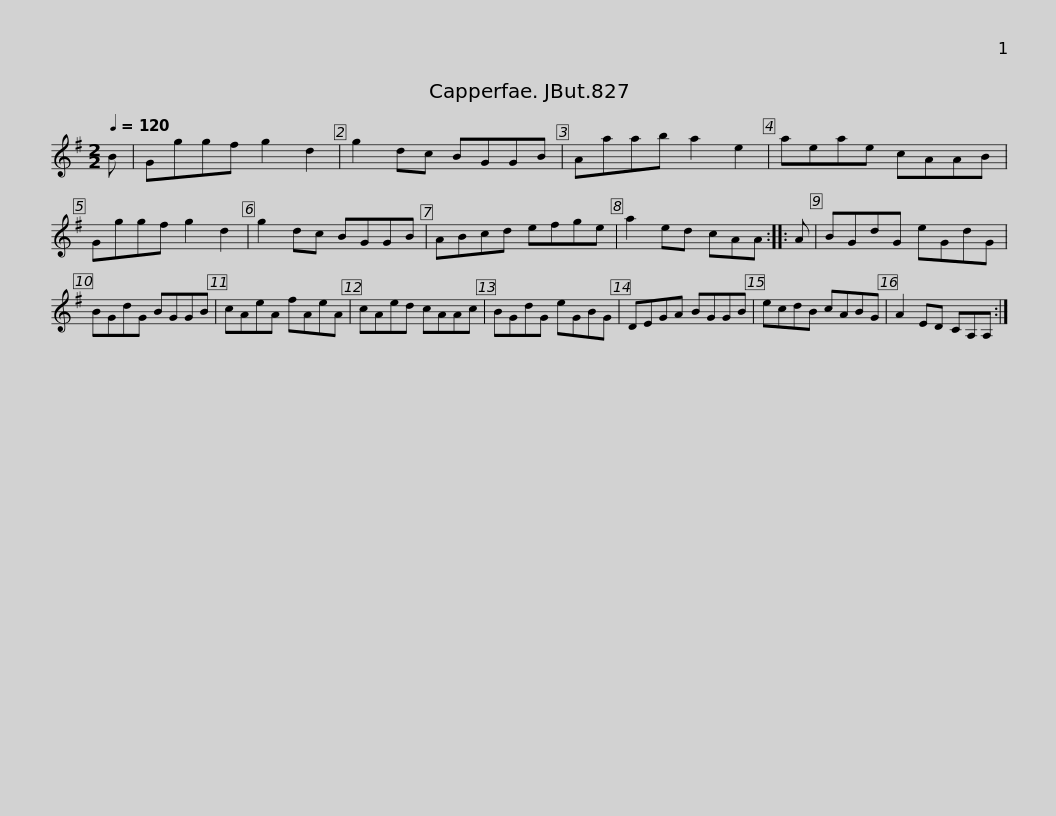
X:1
L:1/8
Q:1/4=120
M:2/2
I:linebreak $
K:G
V:1 treble
V:1
 B | Gggf g2 d2 | g2 dc BGGB | Aaab a2 e2 | aeae cAAB | %5
 Gggf g2 d2 | g2 dc BGGB |$ ABcd efge | a2 ed cAA :: A | %10
 BGdG eGdG | BGdG BGGB | cAeA fAeA |$ cAed cAAc | BGdG eGBG | %15
 DEGA BGGB | ecdB cABG | A2 ED CA,A, :| %18
